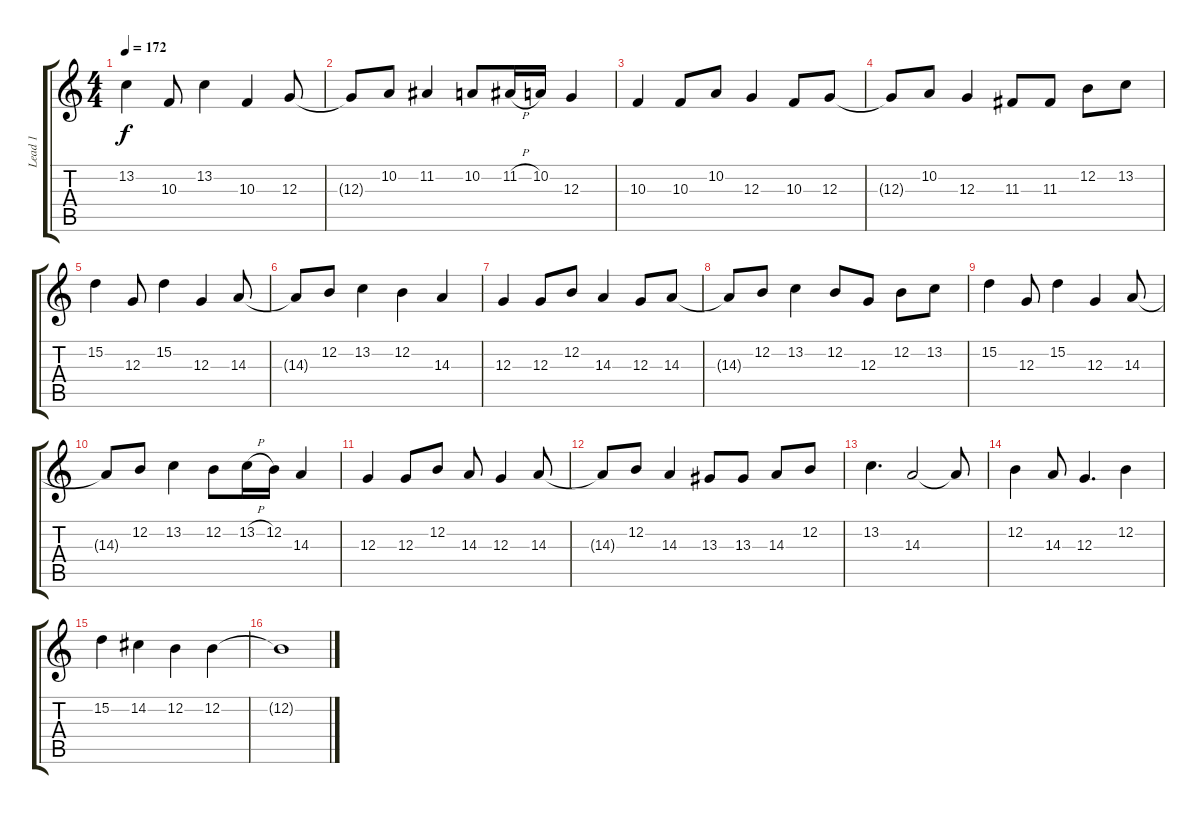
\track ("Lead 1" "Lead 1") {instrument acousticgrandpiano}
\staff {score tabs}
\tuning (E4 B3 G3 D3 A2 E2) {hide}
\ts (4 4)
\tempo 172
\clef g2
\ks c
13.2.4{dy f} 10.3.8 13.2.4 10.3.4 12.3.8 |
12.3{t}.8 10.2.8 11.2.4 10.2.8 11.2{h}.16 10.2.16 12.3.4 |
10.3.4 10.3.8 10.2.8 12.3.4 10.3.8 12.3.8 |
12.3{t}.8 10.2.8 12.3.4 11.3.8 11.3.8 12.2.8 13.2.8 |
15.2.4 12.3.8 15.2.4 12.3.4 14.3.8 |
14.3{t}.8 12.2.8 13.2.4 12.2.4 14.3.4 |
12.3.4 12.3.8 12.2.8 14.3.4 12.3.8 14.3.8 |
14.3{t}.8 12.2.8 13.2.4 12.2.8 12.3.8 12.2.8 13.2.8 |
15.2.4 12.3.8 15.2.4 12.3.4 14.3.8 |
14.3{t}.8 12.2.8 13.2.4 12.2.8 13.2{h}.16 12.2.16 14.3.4 |
12.3.4 12.3.8 12.2.8 14.3.8 12.3.4 14.3.8 |
14.3{t}.8 12.2.8 14.3.4 13.3.8 13.3.8 14.3.8 12.2.8 |
13.2.4{d} 14.3.2 14.3{t}.8 |
12.2.4 14.3.8 12.3.4{d} 12.2.4 |
15.2.4 14.2.4 12.2.4 12.2.4 |
12.2{t}.1
